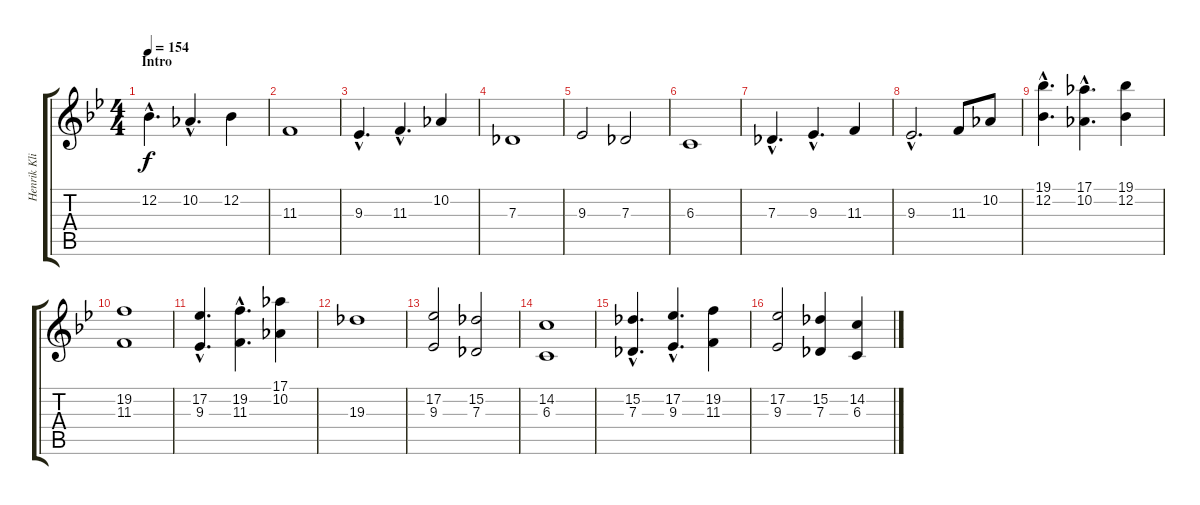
\track ("Henrik Klingenberg 2" "Henrik Kli") {instrument harpsichord}
\staff {score tabs}
\tuning (Eb4 Bb3 Gb3 Db3 Ab2 Eb2) {hide}
\ts (4 4)
\section ("" "Intro")
\tempo 154
\clef g2
\ks gminor
12.2{hac}.4{d dy f volume 14 instrument stringensemble1} 10.2{hac}.4{d} 12.2.4 |
11.3.1 |
9.3{hac}.4{d} 11.3{hac}.4{d} 10.2.4 |
7.3.1 |
9.3.2 7.3.2 |
6.3.1 |
7.3{hac}.4{d} 9.3{hac}.4{d} 11.3.4 |
9.3{hac}.2{d} 11.3.8 10.2.8 |
(19.1{hac} 12.2{hac}).4{d volume 14 instrument stringensemble1} (17.1{hac} 10.2{hac}).4{d} (19.1 12.2).4 |
(19.2 11.3).1 |
(17.2{hac} 9.3{hac}).4{d} (19.2{hac} 11.3{hac}).4{d} (17.1 10.2).4 |
19.3.1 |
(17.2 9.3).2 (15.2 7.3).2 |
(14.2 6.3).1 |
(15.2{hac} 7.3{hac}).4{d} (17.2{hac} 9.3{hac}).4{d} (19.2 11.3).4 |
(17.2 9.3).2 (15.2 7.3).4 (14.2 6.3).4
